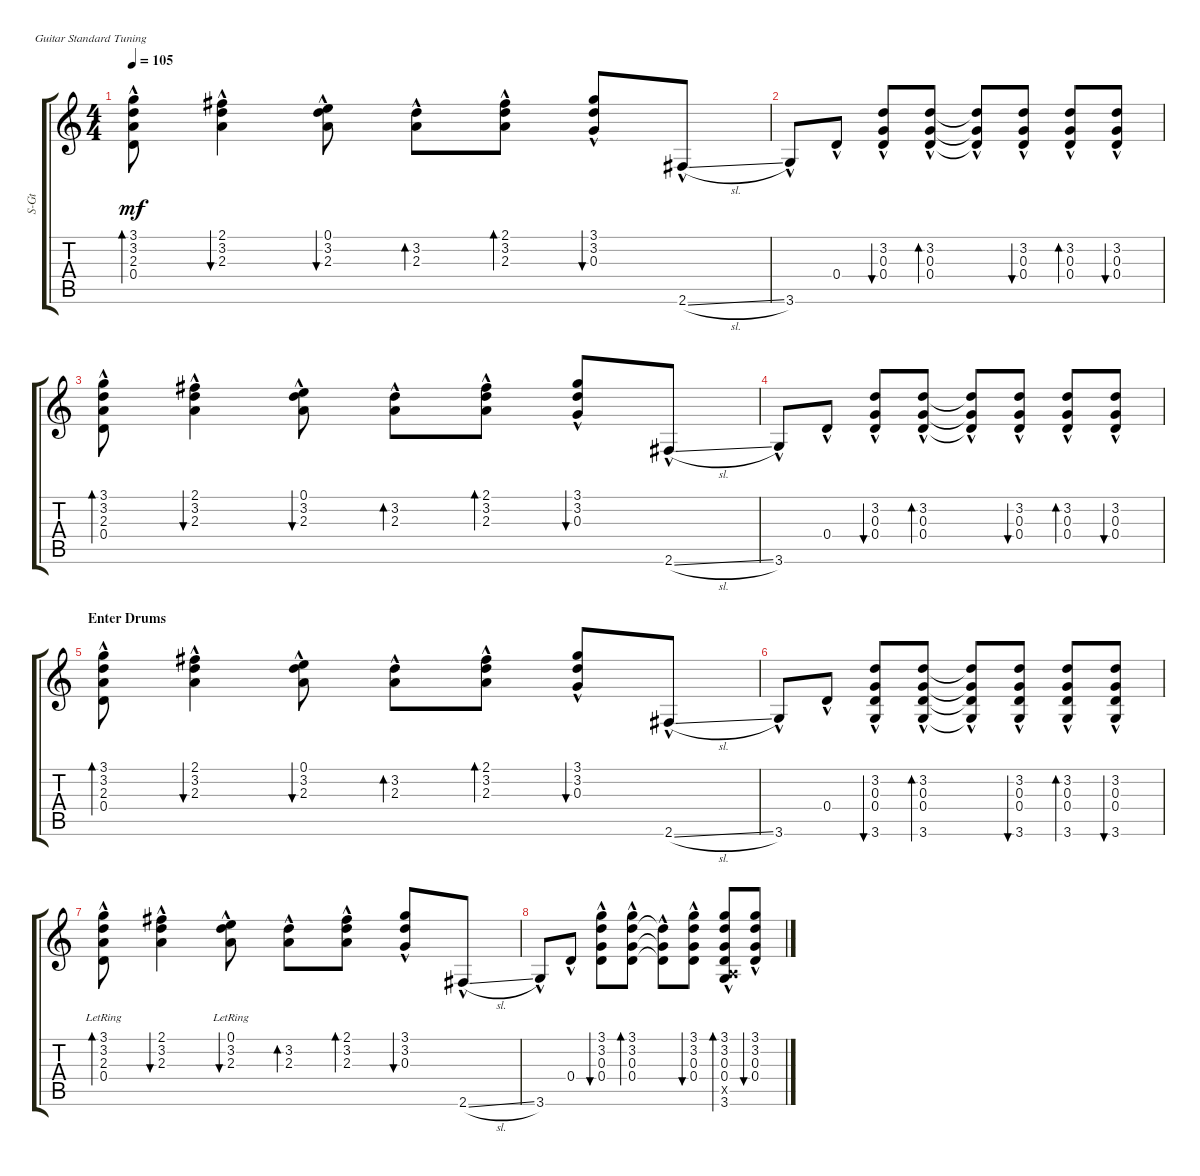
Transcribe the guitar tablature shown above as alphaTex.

\defaultSystemsLayout 4
\otherSystemsTrackNameOrientation horizontal
\chordDiagramsInScore
\track ("Zakk Wylde Acoustic Rhythm" "S-Gt") {instrument acousticguitarsteel}
\staff {score tabs}
\tuning (E4 B3 G3 D3 A2 E2)
\ts (4 4)
\tempo 105
\clef g2
\ks c
(3.1{hac} 0.4{hac} 2.3{hac} 3.2{hac}).8{bd 115 dy mf} (2.1{hac} 3.2{hac} 2.3{hac}).4{bu 78} (0.1{hac} 2.3{hac} 3.2{hac}).8{bu 77} (3.2{hac} 2.3{hac}).8{bd 76} (2.1{hac} 2.3{hac} 3.2{hac}).8{bd 75} (3.1{hac} 3.2{hac} 0.3{hac}).8{bu 74} 2.6{sl hac}.8 |
3.6{hac}.8 0.4{hac}.8 (0.3{hac} 3.2{hac} 0.4{hac}).8{bu 56} (3.2{hac} 0.4{hac} 0.3{hac}).8{bd 53} (0.4{hac t} 0.3{hac t} 3.2{hac t}).8 (0.4{hac} 0.3{hac} 3.2{hac}).8{bu 55} (0.4{hac} 0.3{hac} 3.2{hac}).8{bd 52} (0.4{hac} 0.3{hac} 3.2{hac}).8{bu 54} |
(3.1{hac} 0.4{hac} 2.3{hac} 3.2{hac}).8{bd 115} (2.1{hac} 3.2{hac} 2.3{hac}).4{bu 78} (0.1{hac} 2.3{hac} 3.2{hac}).8{bu 77} (3.2{hac} 2.3{hac}).8{bd 76} (2.1{hac} 2.3{hac} 3.2{hac}).8{bd 75} (3.1{hac} 3.2{hac} 0.3{hac}).8{bu 74} 2.6{sl hac}.8 |
3.6{hac}.8 0.4{hac}.8 (0.3{hac} 3.2{hac} 0.4{hac}).8{bu 56} (3.2{hac} 0.4{hac} 0.3{hac}).8{bd 53} (0.4{hac t} 0.3{hac t} 3.2{hac t}).8 (0.4{hac} 0.3{hac} 3.2{hac}).8{bu 55} (0.4{hac} 0.3{hac} 3.2{hac}).8{bd 52} (0.4{hac} 0.3{hac} 3.2{hac}).8{bu 54} |
\section ("" "Enter Drums")
(3.1{hac} 0.4{hac} 2.3{hac} 3.2{hac}).8{bd 116} (2.1{hac} 3.2{hac} 2.3{hac}).4{bu 78} (0.1{hac} 2.3{hac} 3.2{hac}).8{bu 77} (3.2{hac} 2.3{hac}).8{bd 76} (2.1{hac} 2.3{hac} 3.2{hac}).8{bd 75} (3.1{hac} 3.2{hac} 0.3{hac}).8{bu 74} 2.6{sl hac}.8 |
3.6{hac}.8 0.4{hac}.8 (0.3{hac} 3.2{hac} 0.4{hac} 3.6{hac}).8{bu 56} (3.2{hac} 0.4{hac} 0.3{hac} 3.6{hac}).8{bd 53} (0.4{hac t} 0.3{hac t} 3.2{hac t} 3.6{hac t}).8 (0.4{hac} 0.3{hac} 3.2{hac} 3.6{hac}).8{bu 55} (0.4{hac} 0.3{hac} 3.2{hac} 3.6{hac}).8{bd 52} (0.4{hac} 0.3{hac} 3.2{hac} 3.6{hac}).8{bu 54} |
(3.1{hac} 2.3{hac} 3.2{hac} 0.4{hac lr}).8{bd 116} (2.1{hac} 3.2{hac} 2.3{hac}).4{bu 78} (0.1{hac lr} 2.3{hac} 3.2{hac}).8{bu 77} (3.2{hac} 2.3{hac}).8{bd 76} (2.1{hac} 2.3{hac} 3.2{hac}).8{bd 75} (3.1{hac} 3.2{hac} 0.3{hac}).8{bu 74} 2.6{sl hac}.8 |
3.6{hac}.8 0.4{hac}.8 (0.3{hac} 3.2{hac} 0.4{hac} 3.1).8{bu 56} (3.2{hac} 0.4{hac} 0.3{hac} 3.1).8{bd 53} (0.4{hac t} 0.3{hac t} 3.2{hac t}).8 (0.4{hac} 0.3{hac} 3.2{hac} 3.1).8{bu 55} (0.4{hac} 0.3{hac} 3.2{hac} 3.6 0.5{x} 3.1).8{bd 52} (0.4{hac} 0.3{hac} 3.2{hac} 3.1).8{bu 54}
